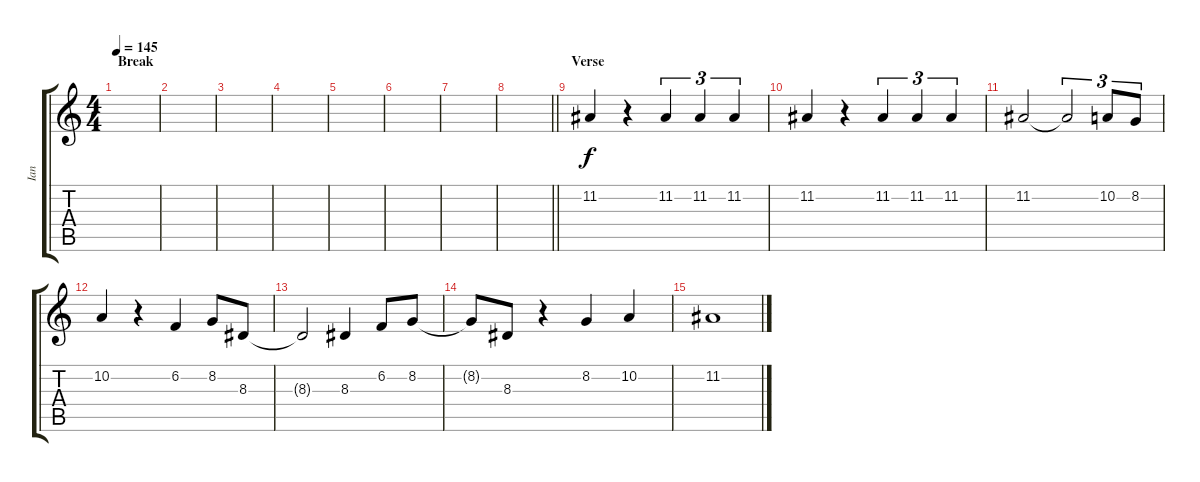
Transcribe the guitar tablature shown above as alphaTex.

\track ("Ian" "Ian") {instrument baritonesax}
\staff {score tabs}
\tuning (E4 B3 G3 D3 A2 E2) {hide}
\ts (4 4)
\section ("" "Break")
\tempo 145
\clef g2
\ks c
|
|
|
|
|
|
|
\barLineRight lightlight
|
\section ("" "Verse")
11.2.4 r.4 11.2.4{tu (3 2)} 11.2.4{tu (3 2)} 11.2.4{tu (3 2)} |
11.2.4 r.4 11.2.4{tu (3 2)} 11.2.4{tu (3 2)} 11.2.4{tu (3 2)} |
11.2.2 11.2{t}.2{tu (3 2)} 10.2.8{tu (3 2)} 8.2.8{tu (3 2)} |
10.2.4 r.4 6.2.4 8.2.8 8.3.8 |
8.3{t}.2 8.3.4 6.2.8 8.2.8 |
8.2{t}.8 8.3.8 r.4 8.2.4 10.2.4 |
11.2.1
